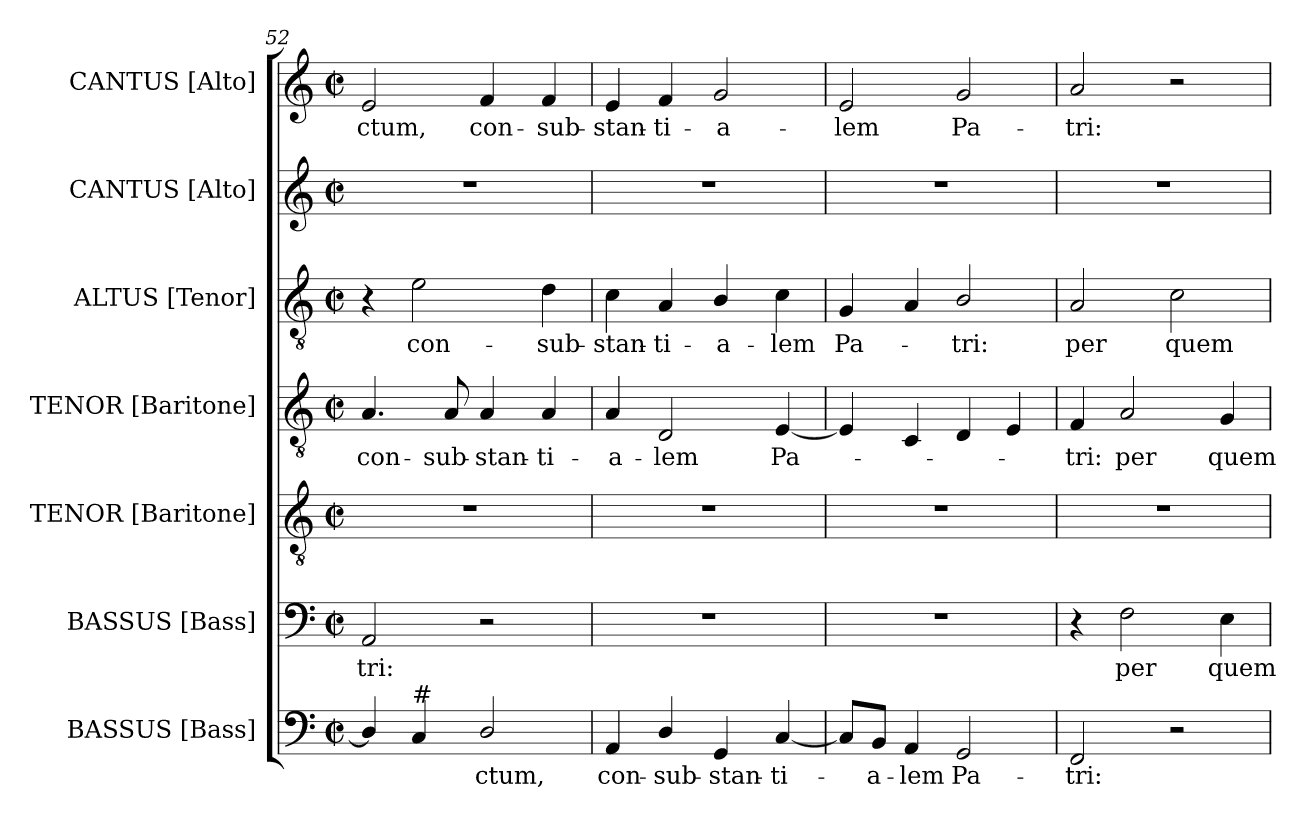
**kern	**text	**kern	**text	**kern	**kern	**text	**kern	**text	**kern	**kern	**text
*part7	*part7	*part6	*part6	*part5	*part4	*part4	*part3	*part3	*part2	*part1	*part1
*staff7	*staff7	*staff6	*staff6	*staff5	*staff4	*staff4	*staff3	*staff3	*staff2	*staff1	*staff1
*I"BASSUS [Bass]	*	*I"BASSUS [Bass]	*	*I"TENOR [Baritone]	*I"TENOR [Baritone]	*	*I"ALTUS [Tenor]	*	*I"CANTUS [Alto]	*I"CANTUS [Alto]	*
*I'B.	*	*I'B.	*	*I'Bar.	*I'Bar.	*	*I'T.	*	*I'A.	*I'A.	*
*clefF4	*	*clefF4	*	*clefGv2	*clefGv2	*	*clefGv2	*	*clefG2	*clefG2	*
*	*	*	*	*ITrd7c12	*ITrd7c12	*	*ITrd7c12	*	*	*	*
*k[]	*	*k[]	*	*k[]	*k[]	*	*k[]	*	*k[]	*k[]	*
*C:	*	*C:	*	*C:	*C:	*	*C:	*	*C:	*C:	*
*M2/2	*	*M2/2	*	*M2/2	*M2/2	*	*M2/2	*	*M2/2	*M2/2	*
*met(c|)	*	*met(c|)	*	*met(c|)	*met(c|)	*	*met(c|)	*	*met(c|)	*met(c|)	*
=52	=52	=52	=52	=52	=52	=52	=52	=52	=52	=52	=52
!	!	!	!LO:LY:b:color=#000000	!	!	!	!	!	!	!	!
!	!	!	!	!	!	!LO:LY:b:color=#000000	!	!	!	!	!
!	!	!	!	!	!	!	!	!	!	!	!LO:LY:b:color=#000000
4Di/]	.	2AAi/	-tri:	1r	4.AAi/	con-	4r	.	1r	2ei/	-ctum,
!LO:TX:a:t=#	!	!	!	!	!	!	!	!	!	!	!
!	!	!	!	!	!	!	!	!LO:LY:b:color=#000000	!	!	!
4Ci/	.	.	.	.	.	.	2Ei\	con-	.	.	.
!	!	!	!	!	!	!LO:LY:b:color=#000000	!	!	!	!	!
.	.	.	.	.	8AAi/	-sub-	.	.	.	.	.
!	!LO:LY:b:color=#000000	!	!	!	!	!	!	!	!	!	!
!	!	!	!	!	!	!LO:LY:b:color=#000000	!	!	!	!	!
!	!	!	!	!	!	!	!	!	!	!	!LO:LY:b:color=#000000
2Di/	-ctum,	2r	.	.	4AAi/	-stan-	.	.	.	4fi/	con-
!	!	!	!	!	!	!LO:LY:b:color=#000000	!	!	!	!	!
!	!	!	!	!	!	!	!	!LO:LY:b:color=#000000	!	!	!
!	!	!	!	!	!	!	!	!	!	!	!LO:LY:b:color=#000000
.	.	.	.	.	4AAi/	-ti-	4Di\	-sub-	.	4fi/	-sub-
=53	=53	=53	=53	=53	=53	=53	=53	=53	=53	=53	=53
!	!LO:LY:b:color=#000000	!	!	!	!	!	!	!	!	!	!
!	!	!	!	!	!	!LO:LY:b:color=#000000	!	!	!	!	!
!	!	!	!	!	!	!	!	!LO:LY:b:color=#000000	!	!	!
!	!	!	!	!	!	!	!	!	!	!	!LO:LY:b:color=#000000
4AAi/	con-	1r	.	1r	4AAi/	-a-	4Ci\	-stan-	1r	4ei/	-stan-
!	!LO:LY:b:color=#000000	!	!	!	!	!	!	!	!	!	!
!	!	!	!	!	!	!LO:LY:b:color=#000000	!	!	!	!	!
!	!	!	!	!	!	!	!	!LO:LY:b:color=#000000	!	!	!
!	!	!	!	!	!	!	!	!	!	!	!LO:LY:b:color=#000000
4Di/	-sub-	.	.	.	2DDi/	-lem	4AAi/	-ti-	.	4fi/	-ti-
!	!LO:LY:b:color=#000000	!	!	!	!	!	!	!	!	!	!
!	!	!	!	!	!	!	!	!LO:LY:b:color=#000000	!	!	!
!	!	!	!	!	!	!	!	!	!	!	!LO:LY:b:color=#000000
4GGi/	-stan-	.	.	.	.	.	4BBi/	-a-	.	2gi/	-a-
!	!LO:LY:b:color=#000000	!	!	!	!	!	!	!	!	!	!
!	!	!	!	!	!	!LO:LY:b:color=#000000	!	!	!	!	!
!	!	!	!	!	!	!	!	!LO:LY:b:color=#000000	!	!	!
[<4Ci/	-ti-	.	.	.	[<4EEi/	Pa-	4Ci\	-lem	.	.	.
!!LO:PB:g=z
=54	=54	=54	=54	=54	=54	=54	=54	=54	=54	=54	=54
!	!	!	!	!	!	!	!	!LO:LY:b:color=#000000	!	!	!
!	!	!	!	!	!	!	!	!	!	!	!LO:LY:b:color=#000000
8Ci/L]	.	1r	.	1r	4EEi/]	.	4GGi/	Pa-	1r	2ei/	-lem
!	!LO:LY:b:color=#000000	!	!	!	!	!	!	!	!	!	!
8BBi/J	-a-	.	.	.	.	.	.	.	.	.	.
!	!LO:LY:b:color=#000000	!	!	!	!	!	!	!	!	!	!
4AAi/	-lem	.	.	.	4CCi/	.	4AAi/	.	.	.	.
!	!LO:LY:b:color=#000000	!	!	!	!	!	!	!	!	!	!
!	!	!	!	!	!	!	!	!LO:LY:b:color=#000000	!	!	!
!	!	!	!	!	!	!	!	!	!	!	!LO:LY:b:color=#000000
2GGi/	Pa-	.	.	.	4DDi/	.	2BBi/	-tri:	.	2gi/	Pa-
.	.	.	.	.	4EEi/	.	.	.	.	.	.
=55	=55	=55	=55	=55	=55	=55	=55	=55	=55	=55	=55
!	!LO:LY:b:color=#000000	!	!	!	!	!	!	!	!	!	!
!	!	!	!	!	!	!LO:LY:b:color=#000000	!	!	!	!	!
!	!	!	!	!	!	!	!	!LO:LY:b:color=#000000	!	!	!
!	!	!	!	!	!	!	!	!	!	!	!LO:LY:b:color=#000000
2FFi/	-tri:	4r	.	1r	4FFi/	-tri:	2AAi/	per	1r	2ai/	-tri:
!	!	!	!LO:LY:b:color=#000000	!	!	!	!	!	!	!	!
!	!	!	!	!	!	!LO:LY:b:color=#000000	!	!	!	!	!
.	.	2Fi\	per	.	2AAi/	per	.	.	.	.	.
!	!	!	!	!	!	!	!	!LO:LY:b:color=#000000	!	!	!
2r	.	.	.	.	.	.	2Ci\	quem	.	2r	.
!	!	!	!LO:LY:b:color=#000000	!	!	!	!	!	!	!	!
!	!	!	!	!	!	!LO:LY:b:color=#000000	!	!	!	!	!
.	.	4Ei\	quem	.	4GGi/	quem	.	.	.	.	.
=	=	=	=	=	=	=	=	=	=	=	=
*-	*-	*-	*-	*-	*-	*-	*-	*-	*-	*-	*-
